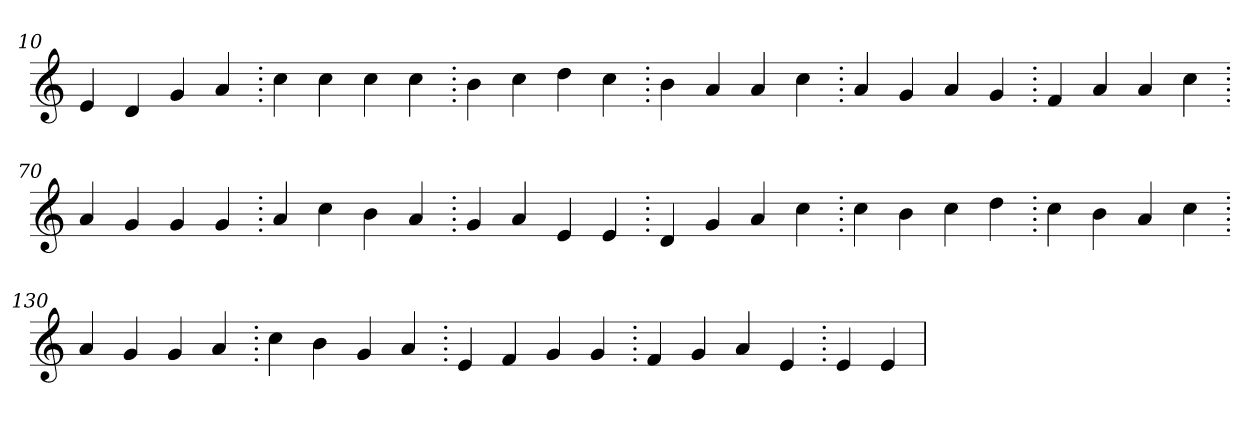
**kern
*part1
*staff1
*clefG2
=10.
4e
4d
4g
4a
=20.
4cc
4cc
4cc
4cc
=30.
4b
4cc
4dd
4cc
=40.
4b
4a
4a
4cc
=50.
4a
4g
4a
4g
=60.
4f
4a
4a
4cc
=70.
4a
4g
4g
4g
=80.
4a
4cc
4b
4a
=90.
4g
4a
4e
4e
=100.
4d
4g
4a
4cc
=110.
4cc
4b
4cc
4dd
=120.
4cc
4b
4a
4cc
=130.
4a
4g
4g
4a
=140.
4cc
4b
4g
4a
=150.
4e
4f
4g
4g
=160.
4f
4g
4a
4e
=170.
4e
4e
=
*-
